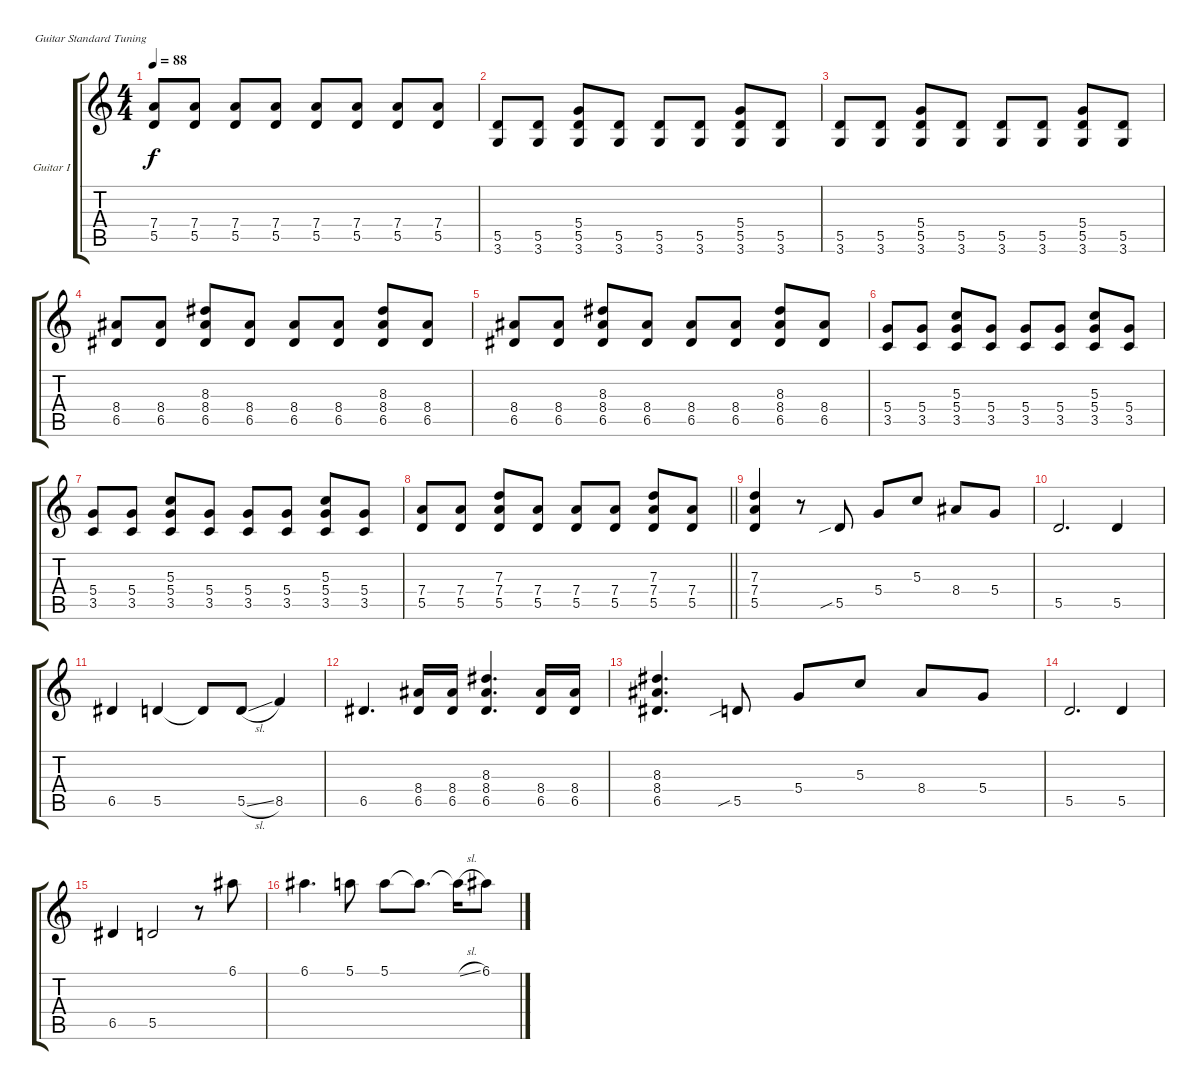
\bracketExtendMode groupsimilarinstruments
\firstSystemTrackNameOrientation horizontal
\otherSystemsTrackNameOrientation horizontal
\track ("Guitar I" "Guitar I") {instrument distortionguitar}
\staff {score tabs}
\tuning (E4 B3 G3 D3 A2 E2)
\ts (4 4)
\tempo 88
\clef g2
\ks c
(7.4 5.5).8{dy f} (7.4 5.5).8 (7.4 5.5).8 (7.4 5.5).8 (7.4 5.5).8 (7.4 5.5).8 (7.4 5.5).8 (7.4 5.5).8 |
(5.5 3.6).8 (5.5 3.6).8 (5.4 5.5 3.6).8 (5.5 3.6).8 (5.5 3.6).8 (5.5 3.6).8 (5.4 5.5 3.6).8 (5.5 3.6).8 |
(5.5 3.6).8 (5.5 3.6).8 (5.4 5.5 3.6).8 (5.5 3.6).8 (5.5 3.6).8 (5.5 3.6).8 (5.4 5.5 3.6).8 (5.5 3.6).8 |
(8.4 6.5).8 (8.4 6.5).8 (8.3 8.4 6.5).8 (8.4 6.5).8 (8.4 6.5).8 (8.4 6.5).8 (8.3 8.4 6.5).8 (8.4 6.5).8 |
(8.4 6.5).8 (8.4 6.5).8 (8.3 8.4 6.5).8 (8.4 6.5).8 (8.4 6.5).8 (8.4 6.5).8 (8.3 8.4 6.5).8 (8.4 6.5).8 |
(5.4 3.5).8 (5.4 3.5).8 (5.3 5.4 3.5).8 (5.4 3.5).8 (5.4 3.5).8 (5.4 3.5).8 (5.3 5.4 3.5).8 (5.4 3.5).8 |
(5.4 3.5).8 (5.4 3.5).8 (5.3 5.4 3.5).8 (5.4 3.5).8 (5.4 3.5).8 (5.4 3.5).8 (5.3 5.4 3.5).8 (5.4 3.5).8 |
\barLineRight lightlight
(7.4 5.5).8 (7.4 5.5).8 (7.3 7.4 5.5).8 (7.4 5.5).8 (7.4 5.5).8 (7.4 5.5).8 (7.3 7.4 5.5).8 (7.4 5.5).8 |
(7.3 7.4 5.5).4 r.8 5.5{sib}.8 5.4.8 5.3.8 8.4.8 5.4.8 |
5.5.2{d} 5.5.4 |
6.5.4 5.5.4 5.5{t}.8 5.5{sl}.8 8.5.4 |
6.5.4{d} (8.4 6.5).16 (8.4 6.5).16 (8.3 8.4 6.5).4{d} (8.4 6.5).16 (8.4 6.5).16 |
(8.3 8.4 6.5).4{d} 5.5{sib}.8 5.4.8 5.3.8 8.4.8 5.4.8 |
5.5.2{d} 5.5.4 |
6.5.4 5.5.2 r.8 6.1.8 |
6.1.4{d} 5.1.8 5.1.8 5.1{t}.8{d} 5.1{sl t}.16 6.1.8
